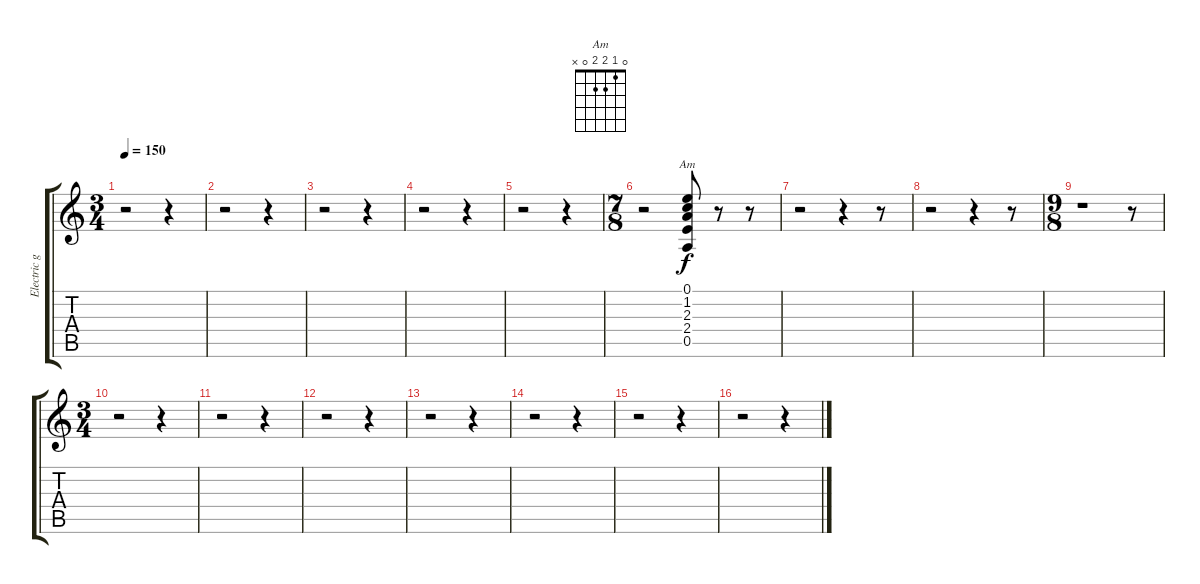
\track ("Electric guitar" "Electric g") {instrument distortionguitar}
\staff {score tabs}
\tuning (E4 B3 G3 D3 A2 E2) {hide}
\chord ("Am" 0 1 2 2 0 x)
\ts (3 4)
\tempo 150
\clef g2
\ks c
r.2{dy f} r.4 |
r.2 r.4 |
r.2 r.4 |
r.2 r.4 |
r.2 r.4 |
\ts (7 8)
r.2 (0.1 1.2 2.3 2.4 0.5).8{ch "Am"} r.8 r.8 |
r.2 r.4 r.8 |
r.2 r.4 r.8 |
\ts (9 8)
r.1 r.8 |
\ts (3 4)
r.2 r.4 |
r.2 r.4 |
r.2 r.4 |
r.2 r.4 |
r.2 r.4 |
r.2 r.4 |
r.2 r.4
